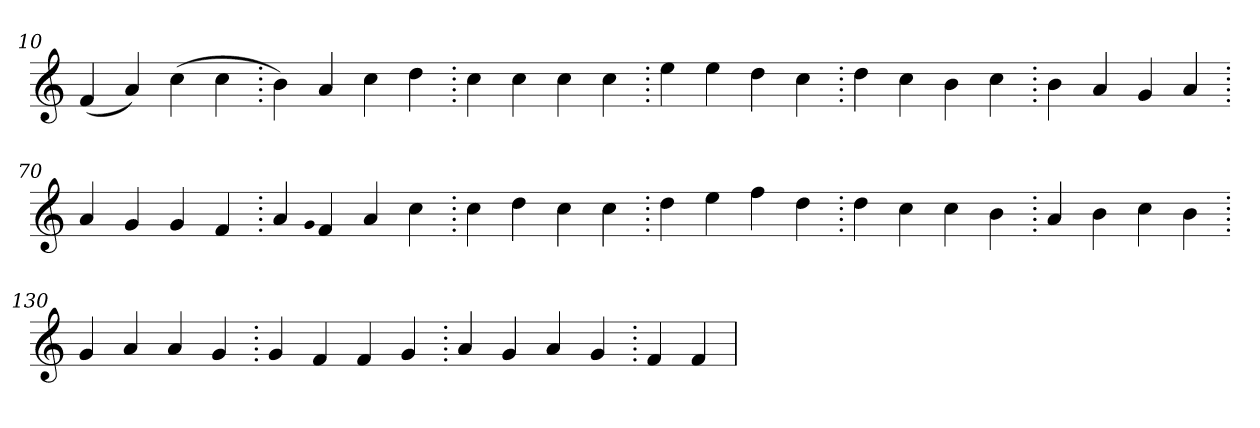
**kern
*part1
*staff1
*clefG2
=10.
(>4f
4a)
(>4cc
4cc
=20.
4b)
4a
4cc
4dd
=30.
4cc
4cc
4cc
4cc
=40.
4ee
4ee
4dd
4cc
=50.
4dd
4cc
4b
4cc
=60.
4b
4a
4g
4a
=70.
4a
4g
4g
4f
=80.
4a
qqg
4f
4a
4cc
=90.
4cc
4dd
4cc
4cc
=100.
4dd
4ee
4ff
4dd
=110.
4dd
4cc
4cc
4b
=120.
4a
4b
4cc
4b
=130.
4g
4a
4a
4g
=140.
4g
4f
4f
4g
=150.
4a
4g
4a
4g
=160.
4f
4f
=
*-
